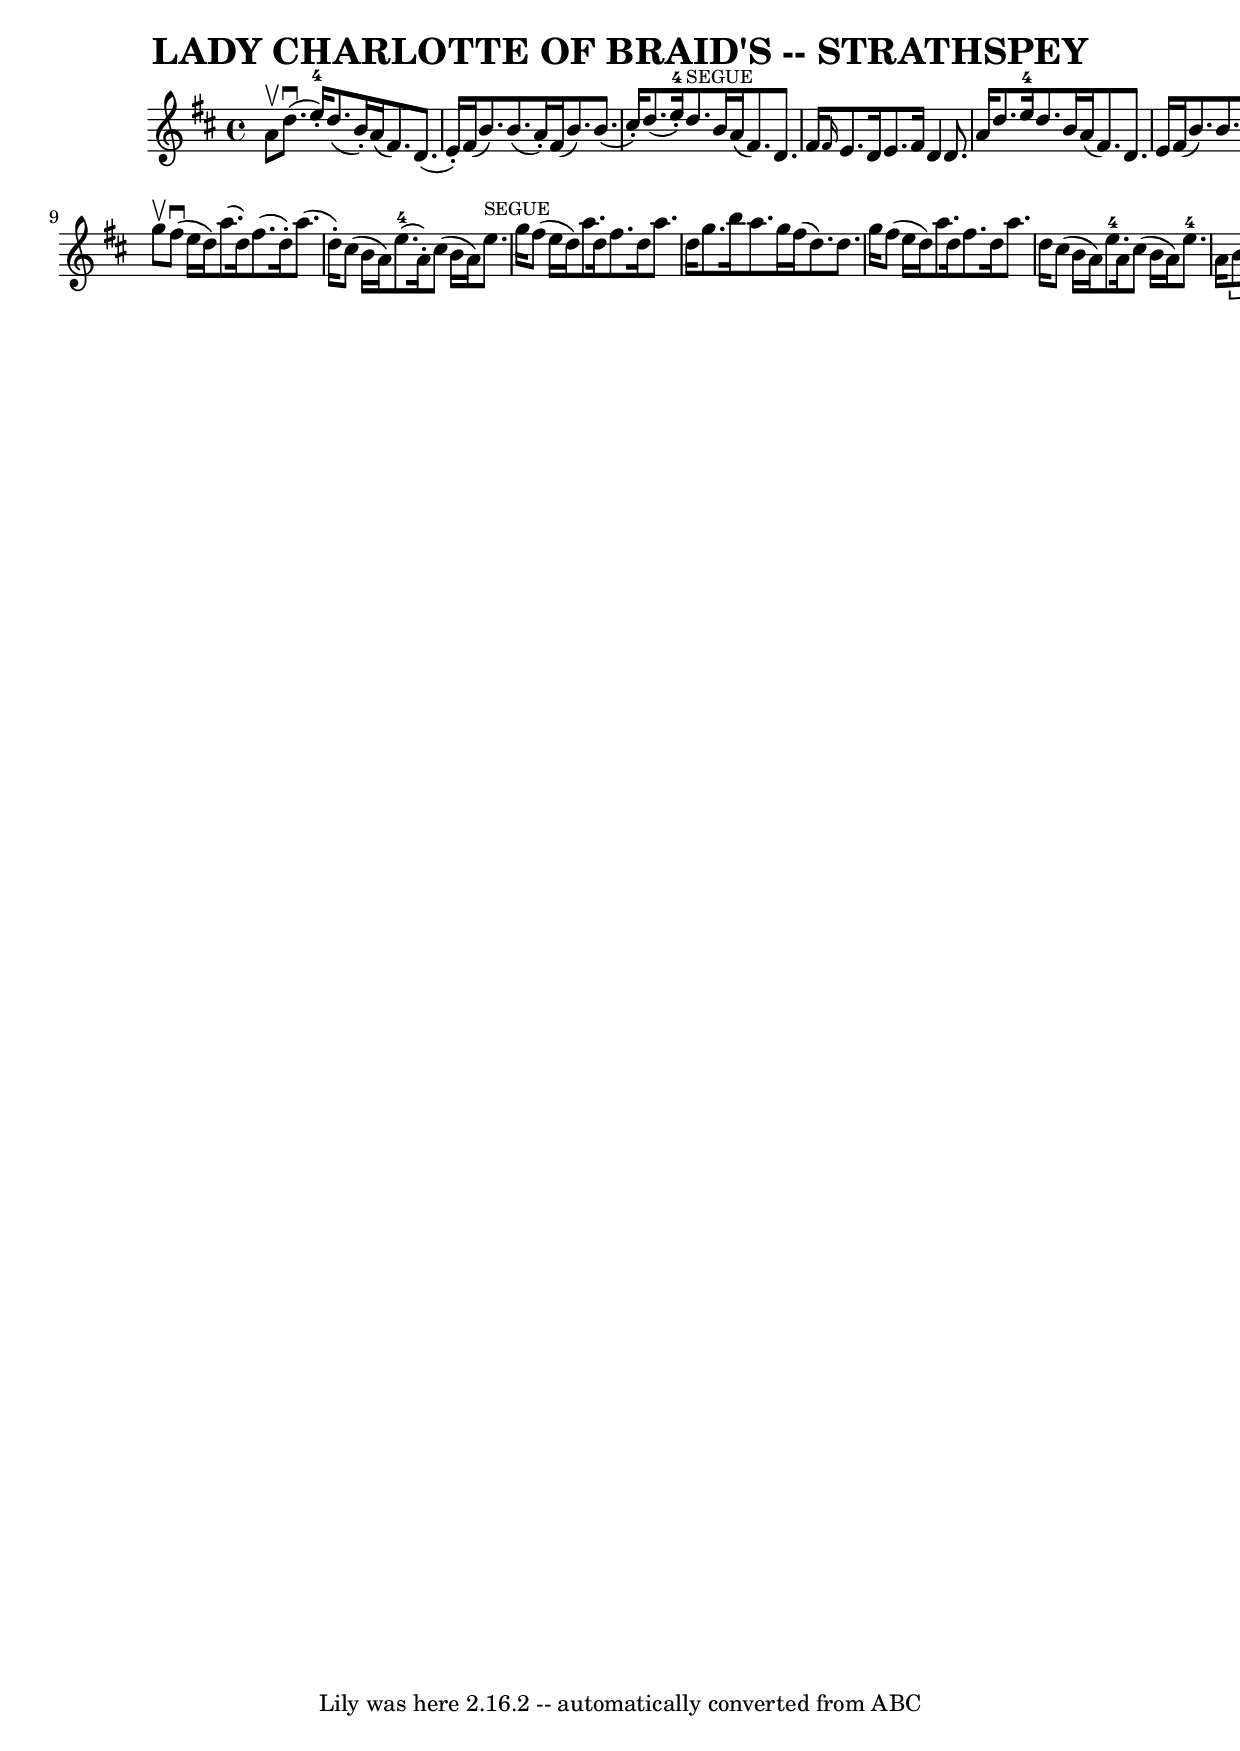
\version "2.16.2"
\include "Mammoth.ily"
\header {
  %% book = "Ryan's Mammoth Collection of Fiddle Tunes"
  crossRefNumber = "1"
  footnotes = ""
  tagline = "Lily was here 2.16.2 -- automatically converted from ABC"
  title = "LADY CHARLOTTE OF BRAID'S -- STRATHSPEY"

}
voicedefault =  {


  \override Staff.TimeSignature #'style = #'C
  \time 4/4 % %slurgraces 1
  
  \key d \major
  a'8^\upbow   |
  d''8. (^\downbow e''16-4-. 
  -) d''8. (b'16 -.) a'16 (fis'8.) d'8. (e'16 -.)   
  |
  fis'16 (b'8.) b'8. (a'16 -.) fis'16 (b'8.)   
  b'8. (cis''16 -.)   |
  d''8. (e''16-4-.) d''8. ^\segue b'16 a'16 (fis'8.) d'8. fis'16    |
  \grace {    
    fis'16  
  } e'8. d'16 e'8. fis'16 d'4 d'8. a'16    |
  
  d''8. e''16-4 d''8. b'16 a'16 (fis'8.) d'8. e'16    
  |
  fis'16 (b'8.) b'8. a'16 fis'16 (b'8.) b'8.    
  cis''16    |
  d''8. e''16-4 d''8. b'16 a'16 (fis'8.  
  -) d'8. fis'16    |
  \grace { fis'16  
	 } e'8. d'16 e'8.    
  fis'16 d'4 (d''8)   \bar "|." g''8^\upbow   |
  fis''8 
  (^\downbow e''16 d''16) a''8. (d''16) fis''8. (d''16 -.) 
  a''8. (d''16 -.)   |
  cis''8 (b'16 a'16) e''8. 
  -4(a'16 -.) cis''8 (b'16 a'16) e''8.^\segue g''16    
  |
  fis''8 (e''16 d''16) a''8. d''16 fis''8. d''16 
  a''8. d''16    |
  g''8. b''16 a''8. g''16 fis''16 (
  d''8.) d''8. g''16    |
  fis''8 (e''16 d''16)   
  a''8. d''16 fis''8. d''16 a''8. d''16    |
  cis''8 (
  b'16 a'16) e''8.-4 a'16 cis''8 (b'16 a'16) e''8. 
  -4 a'16    |
  \times 2/3 { b'8 cis''8-3 d''8  
	     }   
  \times 2/3 { cis''8 d''8-3 e''8  
	     }   \times 2/3 { cis''8 e''8 
			      -3 fis''8  
			    }   \times 2/3 { e''8-0 fis''8-3 g''8  
					   }   
  |
  fis''8. b''16 a''8. g''16 fis''16 (d''8.) d''8   
  \bar "|."   

}

\score{
  <<

    \context Staff="default"
    {
      \voicedefault 
      
    }

  >>
  \layout {
    
  }
  \midi {
  }

}
